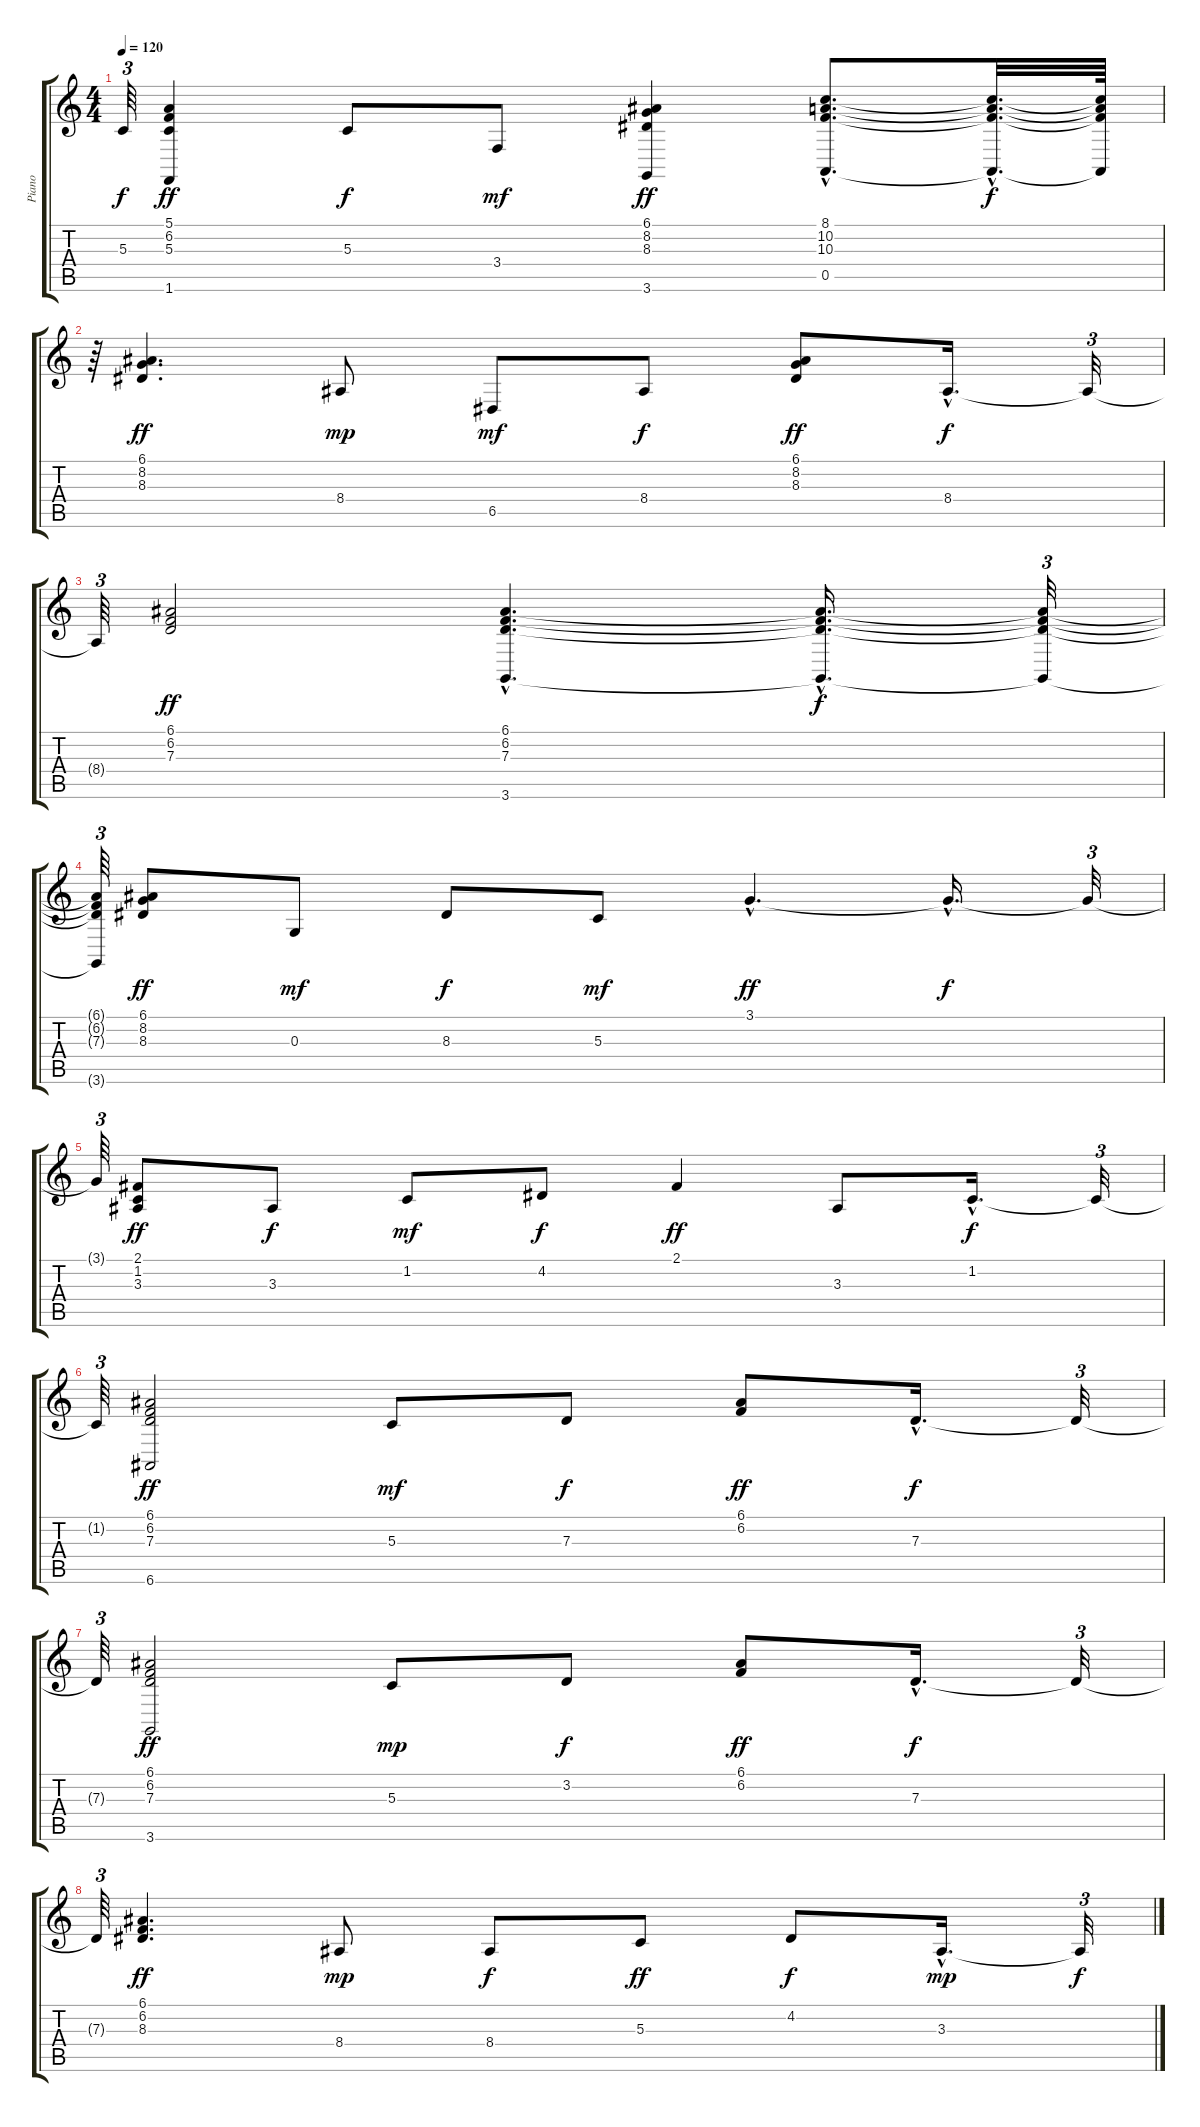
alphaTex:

\track ("Piano" "Piano") {instrument acousticgrandpiano}
\staff {score tabs}
\tuning (E4 B3 G3 D3 A2 E2) {hide}
\ts (4 4)
\tempo 120
\clef g2
\ks c
5.3{t}.64{tu (3 2) dy f} (5.1 6.2 5.3 1.6).4{dy ff} 5.3.8{dy f} 3.4.8{dy mf} (6.1 8.2 8.3 3.6).4{dy ff} (8.1{hac} 10.2{hac} 10.3{hac} 0.5{hac}).8{d} (8.1{hac t} 10.2{hac t} 10.3{hac t} 0.5{hac t}).32{d dy f} (8.1{t} 10.2{t} 10.3{t} 0.5{t}).64 |
r.64{tu (3 2)} (6.1 8.2 8.3).4{d dy ff} 8.4.8{dy mp} 6.5.8{dy mf} 8.4.8{dy f} (6.1 8.2 8.3).8{dy ff} 8.4{hac}.16{d dy f} 8.4{t}.32{tu (3 2)} |
8.4{t}.64{tu (3 2)} (6.1 6.2 7.3).2{dy ff} (6.1{hac} 6.2{hac} 7.3{hac} 3.6{hac}).4{d} (6.1{hac t} 6.2{hac t} 7.3{hac t} 3.6{hac t}).16{d dy f} (6.1{t} 6.2{t} 7.3{t} 3.6{t}).32{tu (3 2)} |
(6.1{t} 6.2{t} 7.3{t} 3.6{t}).64{tu (3 2)} (6.1 8.2 8.3).8{dy ff} 0.3.8{dy mf} 8.3.8{dy f} 5.3.8{dy mf} 3.1{hac}.4{d dy ff} 3.1{hac t}.16{d dy f} 3.1{t}.32{tu (3 2)} |
3.1{t}.64{tu (3 2)} (2.1 1.2 3.3).8{dy ff} 3.3.8{dy f} 1.2.8{dy mf} 4.2.8{dy f} 2.1.4{dy ff} 3.3.8 1.2{hac}.16{d dy f} 1.2{t}.32{tu (3 2)} |
1.2{t}.64{tu (3 2)} (6.1 6.2 7.3 6.6).2{dy ff} 5.3.8{dy mf} 7.3.8{dy f} (6.1 6.2).8{dy ff} 7.3{hac}.16{d dy f} 7.3{t}.32{tu (3 2)} |
7.3{t}.64{tu (3 2)} (6.1 6.2 7.3 3.6).2{dy ff} 5.3.8{dy mp} 3.2.8{dy f} (6.1 6.2).8{dy ff} 7.3{hac}.16{d dy f} 7.3{t}.32{tu (3 2)} |
7.3{t}.64{tu (3 2)} (6.1 6.2 8.3).4{d dy ff} 8.4.8{dy mp} 8.4.8{dy f} 5.3.8{dy ff} 4.2.8{dy f} 3.3{hac}.16{d dy mp} 3.3{t}.32{tu (3 2) dy f}
